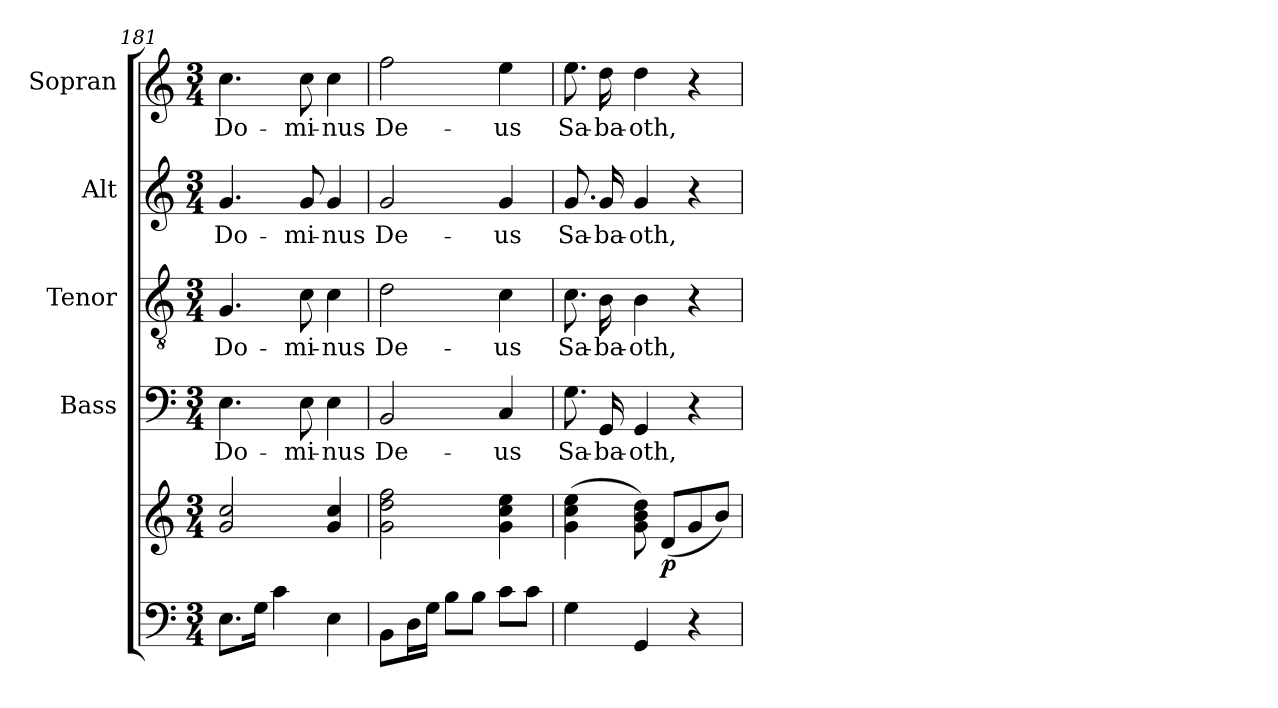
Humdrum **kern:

**kern	**kern	**dynam	**kern	**text	**kern	**text	**kern	**text	**kern	**text
*part5	*part5	*part5	*part4	*part4	*part3	*part3	*part2	*part2	*part1	*part1
*staff6	*staff5	*staff5/6	*staff4	*staff4	*staff3	*staff3	*staff2	*staff2	*staff1	*staff1
*	*	*	*I"Bass	*	*I"Tenor	*	*I"Alt	*	*I"Sopran	*
*	*	*	*I'B.	*	*I'T.	*	*I'A.	*	*I'S.	*
*clefF4	*clefG2	*	*clefF4	*	*clefGv2	*	*clefG2	*	*clefG2	*
*k[]	*k[]	*	*k[]	*	*k[]	*	*k[]	*	*k[]	*
*C:	*C:	*	*C:	*	*C:	*	*C:	*	*C:	*
*M3/4	*M3/4	*	*M3/4	*	*M3/4	*	*M3/4	*	*M3/4	*
=181	=181	=181	=181	=181	=181	=181	=181	=181	=181	=181
!	!	!	!	!LO:LY:b	!	!LO:LY:b	!	!LO:LY:b	!	!LO:LY:b
8.E\L	2g/ 2cc/	.	4.E\	Do-	4.G/	Do-	4.g/	Do-	4.cc\	Do-
16G\Jk	.	.	.	.	.	.	.	.	.	.
4c\	.	.	.	.	.	.	.	.	.	.
!	!	!	!	!LO:LY:b	!	!LO:LY:b	!	!LO:LY:b	!	!LO:LY:b
.	.	.	8E\	-mi-	8c\	-mi-	8g/	-mi-	8cc\	-mi-
!	!	!	!	!LO:LY:b	!	!LO:LY:b	!	!LO:LY:b	!	!LO:LY:b
4E\	4g/ 4cc/	.	4E\	-nus	4c\	-nus	4g/	-nus	4cc\	-nus
=182	=182	=182	=182	=182	=182	=182	=182	=182	=182	=182
!	!	!	!	!LO:LY:b	!	!LO:LY:b	!	!LO:LY:b	!	!LO:LY:b
8BB\L	2g\ 2dd\ 2ff\	.	2BB/	De-	2d\	De-	2g/	De-	2ff\	De-
16D\L	.	.	.	.	.	.	.	.	.	.
16G\JJ	.	.	.	.	.	.	.	.	.	.
8B\L	.	.	.	.	.	.	.	.	.	.
8B\J	.	.	.	.	.	.	.	.	.	.
!	!	!	!	!LO:LY:b	!	!LO:LY:b	!	!LO:LY:b	!	!LO:LY:b
8c\L	4g\ 4cc\ 4ee\	.	4C/	-us	4c\	-us	4g/	-us	4ee\	-us
8c\J	.	.	.	.	.	.	.	.	.	.
!!LO:PB:g=z
=183	=183	=183	=183	=183	=183	=183	=183	=183	=183	=183
!	!	!	!	!LO:LY:b	!	!LO:LY:b	!	!LO:LY:b	!	!LO:LY:b
4G\	(>4g\ 4cc\ 4ee\	.	8.G\	Sa-	8.c\	Sa-	8.g/	Sa-	8.ee\	Sa-
!	!	!	!	!LO:LY:b	!	!LO:LY:b	!	!LO:LY:b	!	!LO:LY:b
.	.	.	16GG/	-ba-	16B\	-ba-	16g/	-ba-	16dd\	-ba-
!	!	!	!	!LO:LY:b	!	!LO:LY:b	!	!LO:LY:b	!	!LO:LY:b
4GG/	8g\ 8b\ 8dd\)	.	4GG/	-oth,	4B\	-oth,	4g/	-oth,	4dd\	-oth,
!	!	!LO:DY:b	!	!	!	!	!	!	!	!
.	(<8d/L	p	.	.	.	.	.	.	.	.
4r	8g/	.	4r	.	4r	.	4r	.	4r	.
.	8b/J)	.	.	.	.	.	.	.	.	.
=	=	=	=	=	=	=	=	=	=	=
*-	*-	*-	*-	*-	*-	*-	*-	*-	*-	*-
